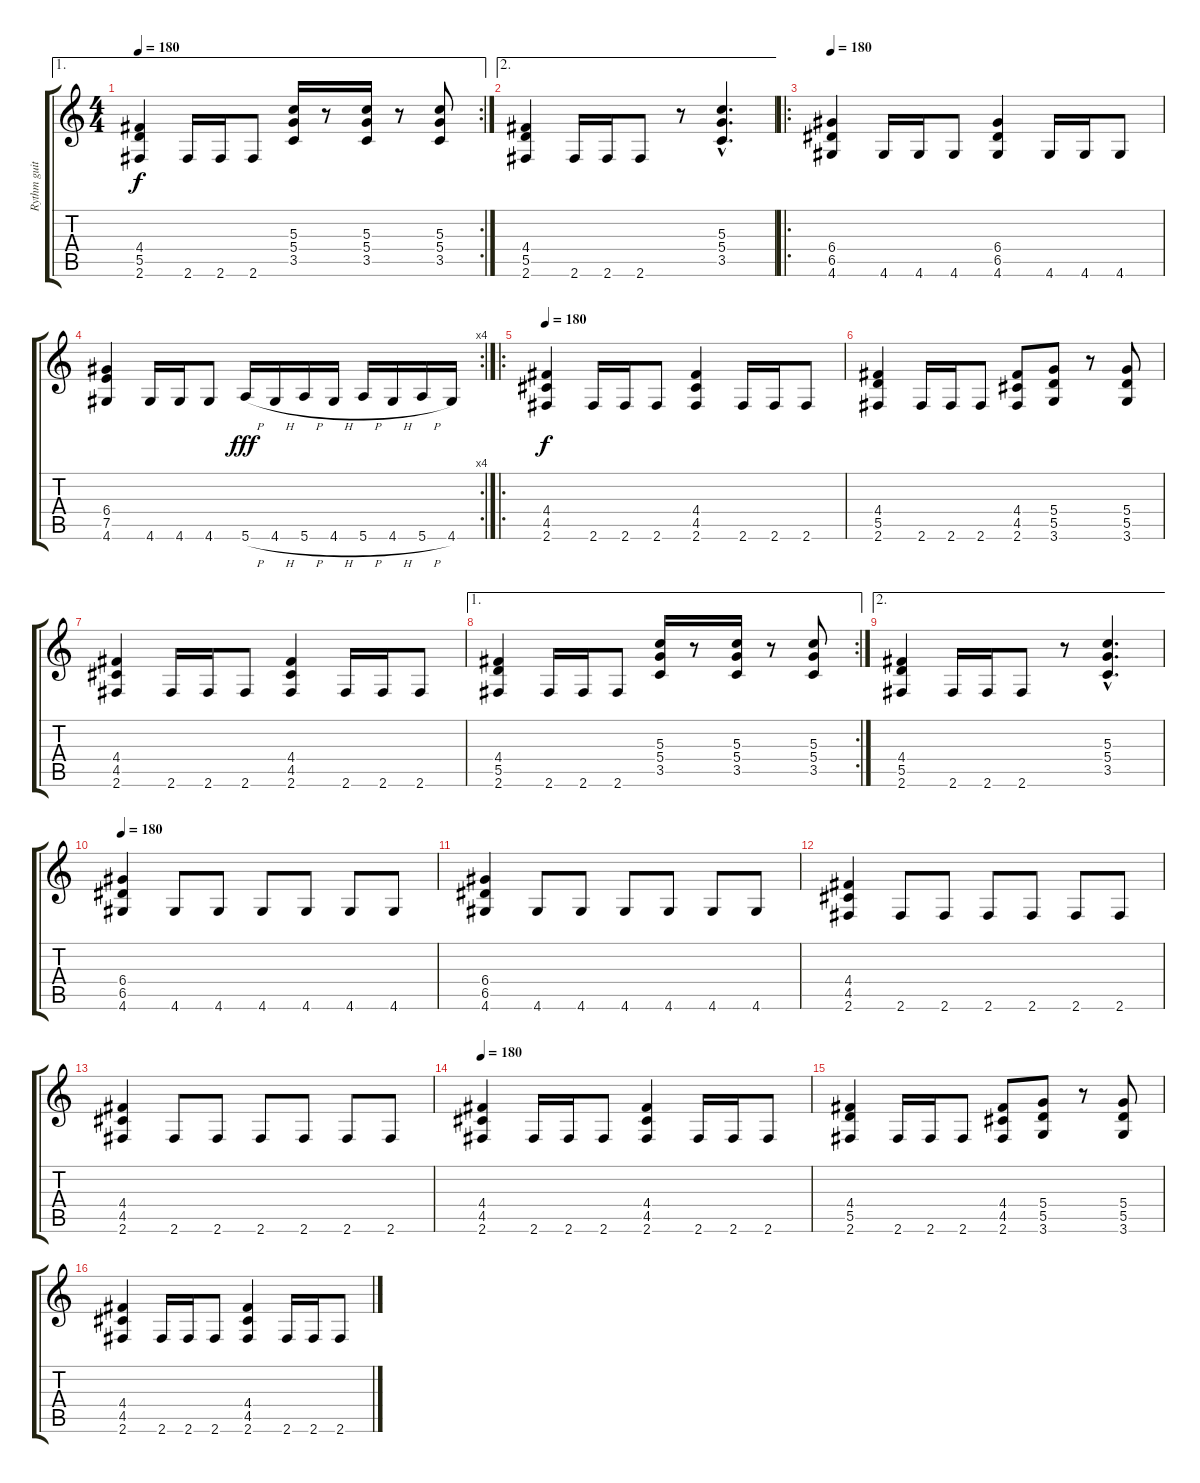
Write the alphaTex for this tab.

\track ("Rythm guitar" "Rythm guit") {instrument distortionguitar}
\staff {score tabs}
\tuning (E4 B3 G3 D3 A2 E2) {hide}
\ae 1
\rc 2
\ts (4 4)
\tempo 180
\clef g2
\ks c
(4.4 5.5 2.6).4{dy f} 2.6.16 2.6.16 2.6.8 (5.3 5.4 3.5).16 r.8 (5.3 5.4 3.5).16 r.8 (5.3 5.4 3.5).8 |
\ae 2
(4.4 5.5 2.6).4 2.6.16 2.6.16 2.6.8 r.8 (5.3{hac} 5.4{hac} 3.5{hac}).4{d} |
\ro
\tempo 180
(6.4 6.5 4.6).4 4.6.16 4.6.16 4.6.8 (6.4 6.5 4.6).4 4.6.16 4.6.16 4.6.8 |
\rc 4
(6.4 7.5 4.6).4 4.6.16 4.6.16 4.6.8 5.6{h}.16{dy fff} 4.6{h}.16 5.6{h}.16 4.6{h}.16 5.6{h}.16 4.6{h}.16 5.6{h}.16 4.6.16 |
\ro
\tempo 180
(4.4 4.5 2.6).4{dy f} 2.6.16 2.6.16 2.6.8 (4.4 4.5 2.6).4 2.6.16 2.6.16 2.6.8 |
(4.4 5.5 2.6).4 2.6.16 2.6.16 2.6.8 (4.4 4.5 2.6).8 (5.4 5.5 3.6).8 r.8 (5.4 5.5 3.6).8 |
(4.4 4.5 2.6).4 2.6.16 2.6.16 2.6.8 (4.4 4.5 2.6).4 2.6.16 2.6.16 2.6.8 |
\ae 1
\rc 2
(4.4 5.5 2.6).4 2.6.16 2.6.16 2.6.8 (5.3 5.4 3.5).16 r.8 (5.3 5.4 3.5).16 r.8 (5.3 5.4 3.5).8 |
\ae 2
(4.4 5.5 2.6).4 2.6.16 2.6.16 2.6.8 r.8 (5.3{hac} 5.4{hac} 3.5{hac}).4{d} |
\tempo 180
(6.4 6.5 4.6).4 4.6.8{instrument electricguitarmuted} 4.6.8 4.6.8 4.6.8 4.6.8 4.6.8 |
(6.4 6.5 4.6).4{instrument distortionguitar} 4.6.8{instrument electricguitarmuted} 4.6.8 4.6.8 4.6.8 4.6.8 4.6.8 |
(4.4 4.5 2.6).4{instrument distortionguitar} 2.6.8{instrument electricguitarmuted} 2.6.8 2.6.8 2.6.8 2.6.8 2.6.8 |
(4.4 4.5 2.6).4{instrument distortionguitar} 2.6.8{instrument electricguitarmuted} 2.6.8 2.6.8 2.6.8 2.6.8 2.6.8 |
\tempo 180
(4.4 4.5 2.6).4{instrument distortionguitar} 2.6.16 2.6.16 2.6.8 (4.4 4.5 2.6).4 2.6.16 2.6.16 2.6.8 |
(4.4 5.5 2.6).4 2.6.16 2.6.16 2.6.8 (4.4 4.5 2.6).8 (5.4 5.5 3.6).8 r.8 (5.4 5.5 3.6).8 |
(4.4 4.5 2.6).4 2.6.16 2.6.16 2.6.8 (4.4 4.5 2.6).4 2.6.16 2.6.16 2.6.8
